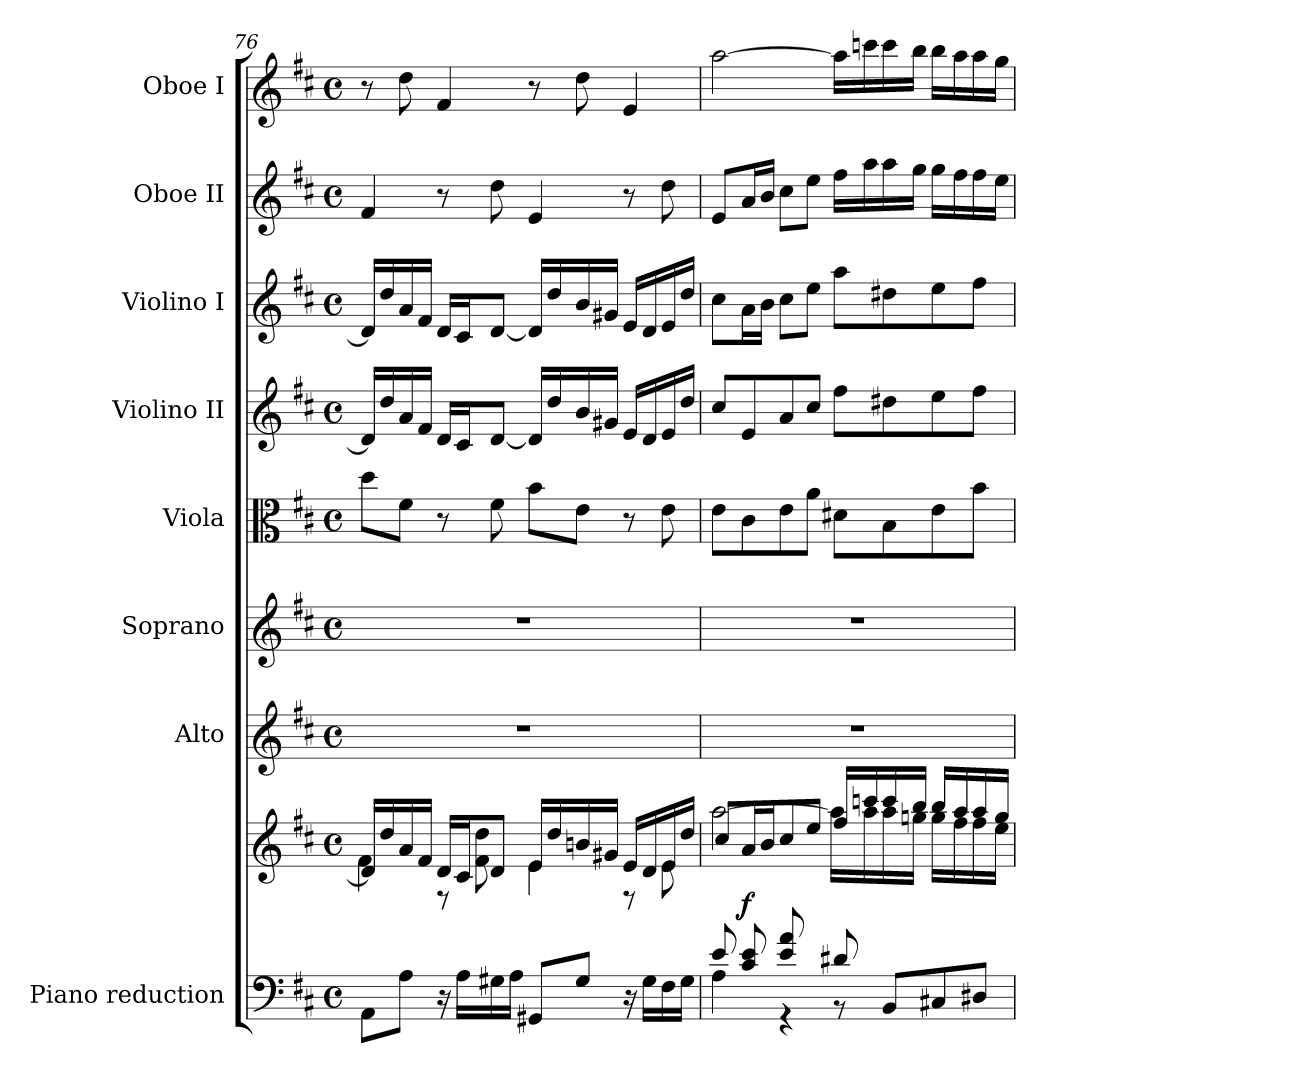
**kern	**kern	**dynam	**kern	**kern	**kern	**kern	**kern	**kern	**kern
*part8	*part8	*part8	*part7	*part6	*part5	*part4	*part3	*part2	*part1
*staff9	*staff8	*staff8/9	*staff7	*staff6	*staff5	*staff4	*staff3	*staff2	*staff1
*I"Piano reduction	*	*	*I"Alto	*I"Soprano	*I"Viola	*I"Violino II	*I"Violino I	*I"Oboe II	*I"Oboe I
*I'Pno	*	*	*	*	*I'Vla	*I'Vln	*I'Vln	*I'Ob	*I'Ob
*clefF4	*clefG2	*	*clefG2	*clefG2	*clefC3	*clefG2	*clefG2	*clefG2	*clefG2
*k[f#c#]	*k[f#c#]	*	*k[f#c#]	*k[f#c#]	*k[f#c#]	*k[f#c#]	*k[f#c#]	*k[f#c#]	*k[f#c#]
*M4/4	*M4/4	*	*M4/4	*M4/4	*M4/4	*M4/4	*M4/4	*M4/4	*M4/4
*met(c)	*met(c)	*	*met(c)	*met(c)	*met(c)	*met(c)	*met(c)	*met(c)	*met(c)
=76	=76	=76	=76	=76	=76	=76	=76	=76	=76
*	*^	*	*	*	*	*	*	*	*
8AA\L	16d/LL]	4f#\	.	1r	1r	8dd\L	16d/LL]	16d/LL]	4f#/	8r
.	16dd/	.	.	.	.	.	16dd/	16dd/	.	.
8A\J	16a/	.	.	.	.	8f#\J	16a/	16a/	.	8dd\
.	16f#/JJ	.	.	.	.	.	16f#/JJ	16f#/JJ	.	.
16r	16d/LL	8r	.	.	.	8r	16d/LL	16d/LL	8r	4f#/
16A\LL	16c#/J	.	.	.	.	.	16c#/J	16c#/J	.	.
16G#X\	8d/J	8f#\ 8dd\	.	.	.	8f#\	[8d/J	[8d/J	8dd\	.
16A\JJ	.	.	.	.	.	.	.	.	.	.
8GG#X/L	16e/LL	4e\	.	.	.	8b\L	16d/LL]	16d/LL]	4e/	8r
.	16dd/	.	.	.	.	.	16dd/	16dd/	.	.
8G#/J	16bn/	.	.	.	.	8e\J	16b/	16b/	.	8dd\
.	16g#X/JJ	.	.	.	.	.	16g#X/JJ	16g#X/JJ	.	.
16r	16e/LL	8r	.	.	.	8r	16e/LL	16e/LL	8r	4e/
16G#\LL	16d/	.	.	.	.	.	16d/	16d/	.	.
16F#\	16e/	8e\	.	.	.	8e\	16e/	16e/	8dd\	.
16G#\JJ	16dd/JJ	.	.	.	.	.	16dd/JJ	16dd/JJ	.	.
!!LO:PB:g=z
=77	=77	=77	=77	=77	=77	=77	=77	=77	=77	=77
*^	*	*^	*	*	*	*	*	*	*	*
8e/L	4A\	[2aa\	8cc#/L	4.ryy	.	1r	1r	8e\L	8cc#/L	8cc#\L	8e/L	[2aa\
!	!	!	!	!	!LO:DY:b	!	!	!	!	!	!	!
8c#/ 8e/	.	.	16a/L	.	f	.	.	8c#\	8e/	16a\L	16a/L	.
.	.	.	16b/J	.	.	.	.	.	.	16b\JJ	16b/JJ	.
8e/ 8a/	4r	.	8cc#/	.	.	.	.	8e\	8a/	8cc#\L	8cc#\L	.
8ryy	.	.	8ee/J	8a\ 8cc#\J	.	.	.	8a\J	8cc#/J	8ee\J	8ee\J	.
8d#X/L	8r	16ff#/LL	16aa\LL]	8ryy	.	.	.	8d#X\L	8ff#\L	8aa\L	16ff#\LL	16aa\LL]
.	.	16cccn/	16aa\	.	.	.	.	.	.	.	16aa\	16cccn\
4.ryy	8BB/L	16ccc/	16aa\	8dd#X\	.	.	.	8B\	8dd#X\	8dd#X\	16aa\	16ccc\
.	.	16bb/JJ	16ggn\JJ	.	.	.	.	.	.	.	16gg\JJ	16bb\JJ
.	8C#X/	16bb/LL	16gg\LL	8ee\	.	.	.	8e\	8ee\	8ee\	16gg\LL	16bb\LL
.	.	16aa/	16ff#\	.	.	.	.	.	.	.	16ff#\	16aa\
.	8D#X/J	16aa/	16ff#\	8b\J	.	.	.	8b\J	8ff#\J	8ff#\J	16ff#\	16aa\
.	.	16gg/JJ	16ee\JJ	.	.	.	.	.	.	.	16ee\JJ	16gg\JJ
*v	*v	*	*	*	*	*	*	*	*	*	*	*
*	*v	*v	*v	*	*	*	*	*	*	*	*
=	=	=	=	=	=	=	=	=	=
*-	*-	*-	*-	*-	*-	*-	*-	*-	*-
